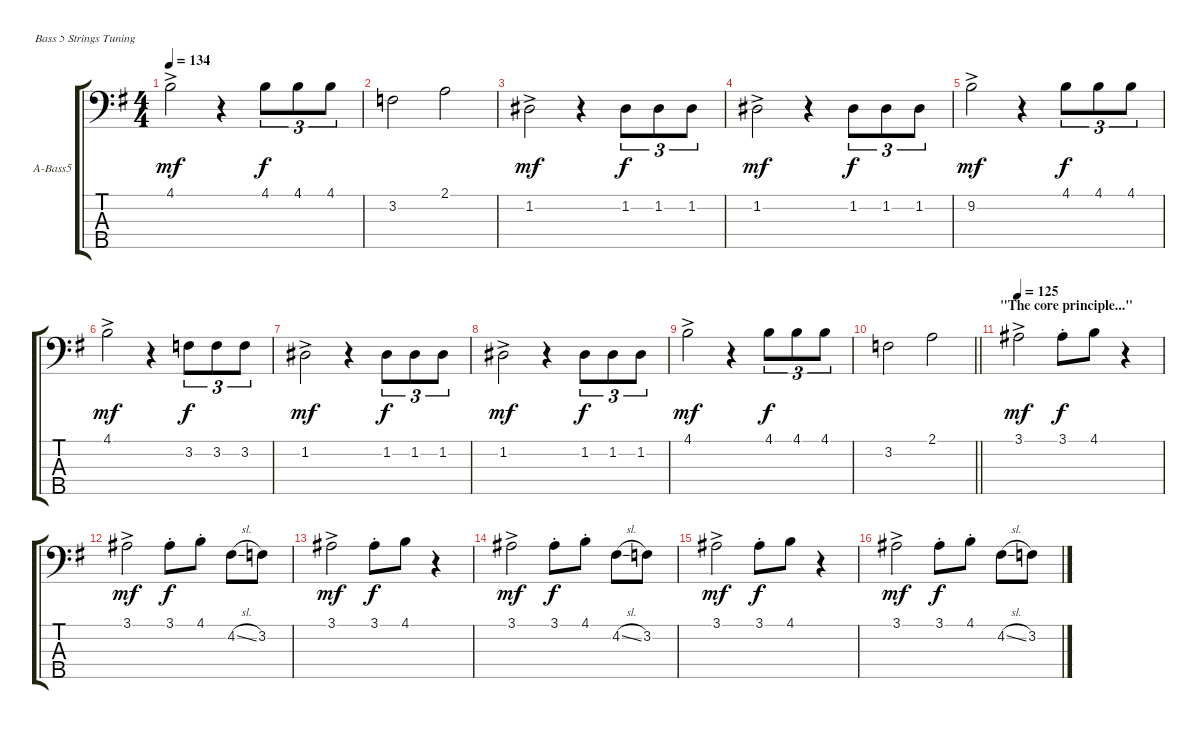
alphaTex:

\bracketExtendMode groupsimilarinstruments
\firstSystemTrackNameOrientation horizontal
\otherSystemsTrackNameOrientation horizontal
\track ("Keyboard 3 - Brat/Shagrath" "A-Bass5") {instrument stringensemble1}
\staff {score tabs}
\tuning (G2 D2 A1 E1 B0)
\displaytranspose 12
\ts (4 4)
\tempo 134
\clef f4
\ks g
4.1{ac}.2{dy mf} r.4 4.1.8{tu (3 2) dy f} 4.1.8{tu (3 2)} 4.1.8{tu (3 2)} |
3.2.2 2.1.2 |
1.2{ac}.2{dy mf} r.4 1.2.8{tu (3 2) dy f} 1.2.8{tu (3 2)} 1.2.8{tu (3 2)} |
1.2{ac}.2{dy mf} r.4 1.2.8{tu (3 2) dy f} 1.2.8{tu (3 2)} 1.2.8{tu (3 2)} |
9.2{ac}.2{dy mf} r.4 4.1.8{tu (3 2) dy f} 4.1.8{tu (3 2)} 4.1.8{tu (3 2)} |
4.1{ac}.2{dy mf} r.4 3.2.8{tu (3 2) dy f} 3.2.8{tu (3 2)} 3.2.8{tu (3 2)} |
1.2{ac}.2{dy mf} r.4 1.2.8{tu (3 2) dy f} 1.2.8{tu (3 2)} 1.2.8{tu (3 2)} |
1.2{ac}.2{dy mf} r.4 1.2.8{tu (3 2) dy f} 1.2.8{tu (3 2)} 1.2.8{tu (3 2)} |
4.1{ac}.2{dy mf} r.4 4.1.8{tu (3 2) dy f} 4.1.8{tu (3 2)} 4.1.8{tu (3 2)} |
\barLineRight lightlight
3.2.2 2.1.2 |
\section ("" "\"The core principle...\"")
\tempo 125
3.1{ac}.2{dy mf} 3.1{st}.8{dy f} 4.1.8 r.4 |
3.1{ac}.2{dy mf} 3.1{st}.8{dy f} 4.1{st}.8 4.2{sl}.8 3.2.8 |
3.1{ac}.2{dy mf} 3.1{st}.8{dy f} 4.1.8 r.4 |
3.1{ac}.2{dy mf} 3.1{st}.8{dy f} 4.1{st}.8 4.2{sl}.8 3.2.8 |
3.1{ac}.2{dy mf} 3.1{st}.8{dy f} 4.1.8 r.4 |
3.1{ac}.2{dy mf} 3.1{st}.8{dy f} 4.1{st}.8 4.2{sl}.8 3.2.8
